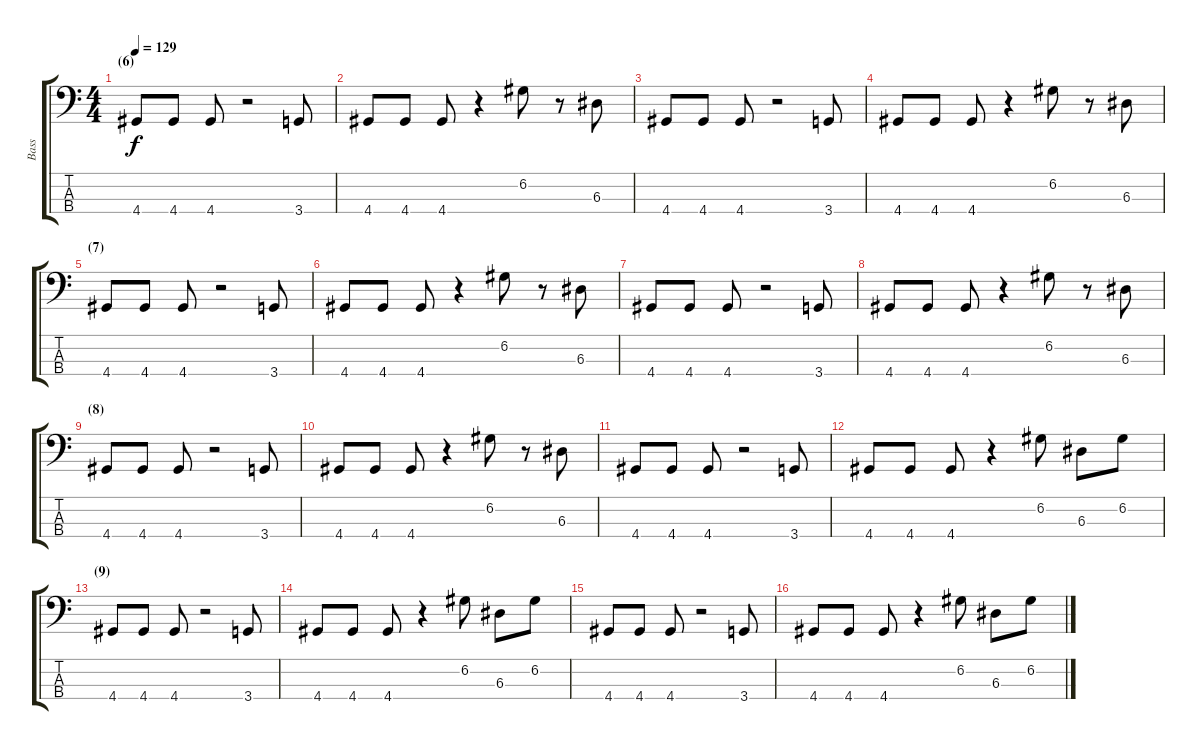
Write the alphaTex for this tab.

\track ("Bass" "Bass") {instrument electricbasspick}
\staff {score tabs}
\tuning (G2 D2 A1 E1) {hide}
\ts (4 4)
\section ("" "(6)")
\tempo 129
\clef f4
\ks c
4.4.8{dy f} 4.4.8 4.4.8 r.2 3.4.8 |
4.4.8 4.4.8 4.4.8 r.4 6.2.8 r.8 6.3.8 |
4.4.8 4.4.8 4.4.8 r.2 3.4.8 |
4.4.8 4.4.8 4.4.8 r.4 6.2.8 r.8 6.3.8 |
\section ("" "(7)")
4.4.8 4.4.8 4.4.8 r.2 3.4.8 |
4.4.8 4.4.8 4.4.8 r.4 6.2.8 r.8 6.3.8 |
4.4.8 4.4.8 4.4.8 r.2 3.4.8 |
4.4.8 4.4.8 4.4.8 r.4 6.2.8 r.8 6.3.8 |
\section ("" "(8)")
4.4.8 4.4.8 4.4.8 r.2 3.4.8 |
4.4.8 4.4.8 4.4.8 r.4 6.2.8 r.8 6.3.8 |
4.4.8 4.4.8 4.4.8 r.2 3.4.8 |
4.4.8 4.4.8 4.4.8 r.4 6.2.8 6.3.8 6.2.8 |
\section ("" "(9)")
4.4.8 4.4.8 4.4.8 r.2 3.4.8 |
4.4.8 4.4.8 4.4.8 r.4 6.2.8 6.3.8 6.2.8 |
4.4.8 4.4.8 4.4.8 r.2 3.4.8 |
4.4.8 4.4.8 4.4.8 r.4 6.2.8 6.3.8 6.2.8
